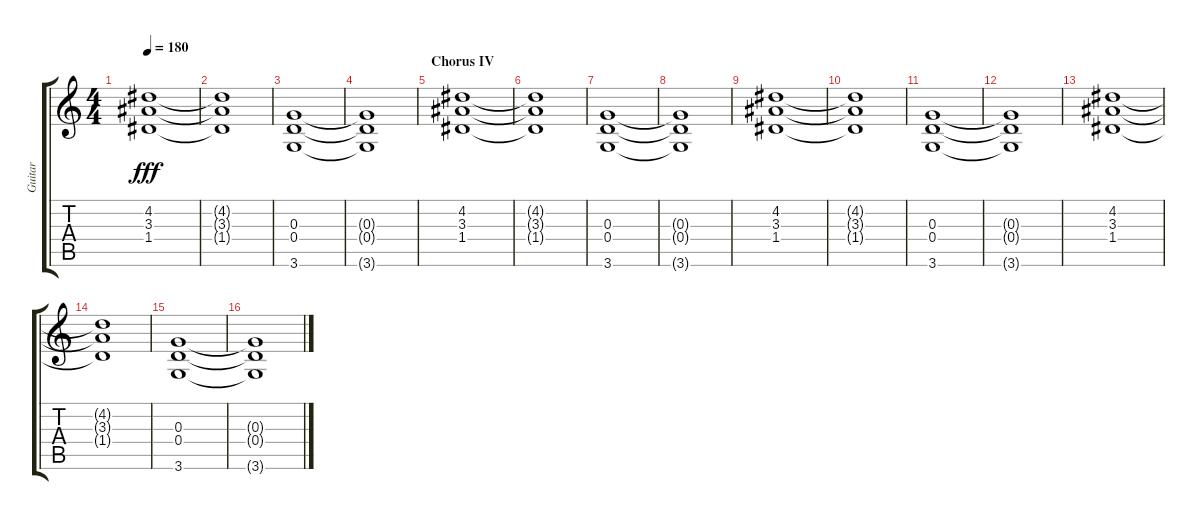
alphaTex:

\track ("Guitar" "Guitar") {instrument overdrivenguitar}
\staff {score tabs}
\tuning (E4 B3 G3 D3 A2 E2) {hide}
\ts (4 4)
\tempo 180
\clef g2
\ks c
(4.2 3.3 1.4).1{dy fff} |
(4.2{t} 3.3{t} 1.4{t}).1 |
(0.3 0.4 3.6).1 |
(0.3{t} 0.4{t} 3.6{t}).1 |
\section ("" "Chorus IV")
(4.2 3.3 1.4).1 |
(4.2{t} 3.3{t} 1.4{t}).1 |
(0.3 0.4 3.6).1 |
(0.3{t} 0.4{t} 3.6{t}).1 |
(4.2 3.3 1.4).1 |
(4.2{t} 3.3{t} 1.4{t}).1 |
(0.3 0.4 3.6).1 |
(0.3{t} 0.4{t} 3.6{t}).1 |
(4.2 3.3 1.4).1 |
(4.2{t} 3.3{t} 1.4{t}).1 |
(0.3 0.4 3.6).1 |
(0.3{t} 0.4{t} 3.6{t}).1
